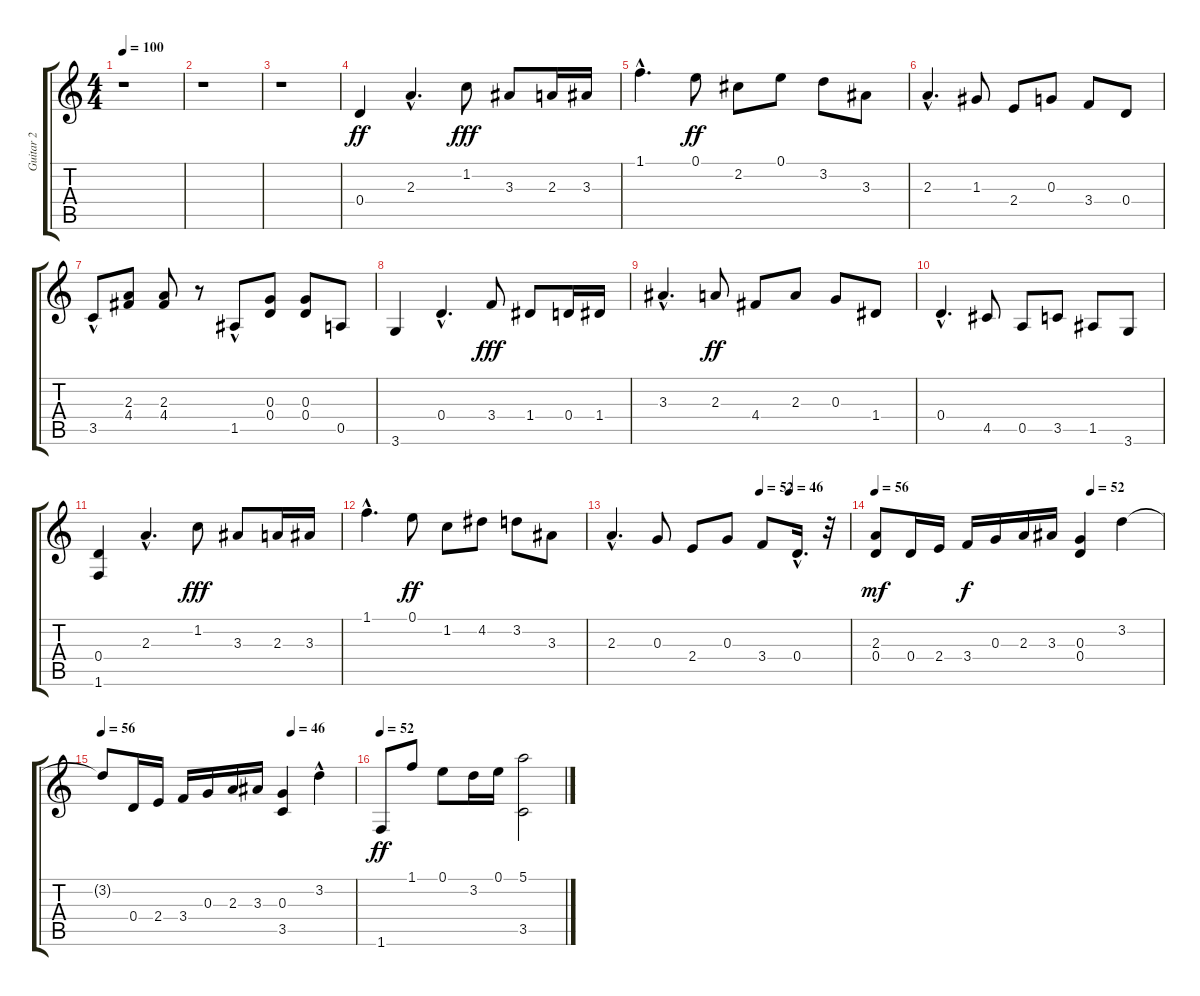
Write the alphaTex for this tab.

\track ("Guitar 2" "Guitar 2") {instrument acousticguitarnylon}
\staff {score tabs}
\tuning (E4 B3 G3 D3 A2 E2) {hide}
\ts (4 4)
\tempo 100
\tempo 56
\tempo 100
\clef g2
\ks c
r.1{dy ff instrument acousticguitarnylon} |
r.1 |
r.1 |
0.4.4 2.3{hac}.4{d} 1.2.8{dy fff} 3.3.8 2.3.16 3.3.16 |
1.1{hac}.4{d} 0.1.8{dy ff} 2.2.8 0.1.8 3.2.8 3.3.8 |
2.3{hac}.4{d} 1.3.8 2.4.8 0.3.8 3.4.8 0.4.8 |
3.5{hac}.8 (2.3 4.4).8 (2.3 4.4).8 r.8 1.5{hac}.8 (0.3 0.4).8 (0.3 0.4).8 0.5.8 |
3.6.4 0.4{hac}.4{d} 3.4.8{dy fff} 1.4.8 0.4.16 1.4.16 |
3.3{hac}.4{d} 2.3.8{dy ff} 4.4.8 2.3.8 0.3.8 1.4.8 |
0.4{hac}.4{d} 4.5.8 0.5.8 3.5.8 1.5.8 3.6.8 |
(0.4 1.6).4 2.3{hac}.4{d} 1.2.8{dy fff} 3.3.8 2.3.16 3.3.16 |
1.1{hac}.4{d} 0.1.8{dy ff} 1.2.8 4.2.8 3.2.8 3.3.8 |
\tempo (52 0.625)
\tempo (46 0.75)
2.3{hac}.4{d} 0.3.8 2.4.8 0.3.8 3.4.8 0.4{hac}.16{d} r.32 |
\tempo 56
\tempo (52 0.75)
(2.3 0.4).8{dy mf} 0.4.16 2.4.16 3.4.16{dy f} 0.3.16 2.3.16 3.3.16 (0.3 0.4).4 3.2.4 |
\tempo 56
\tempo (46 0.75)
3.2{t}.8 0.4.16 2.4.16 3.4.16 0.3.16 2.3.16 3.3.16 (0.3 3.5).4 3.2{hac}.4 |
\tempo 52
1.6.8{dy ff} 1.1.8 0.1.8 3.2.16 0.1.16 (5.1 3.5).2
